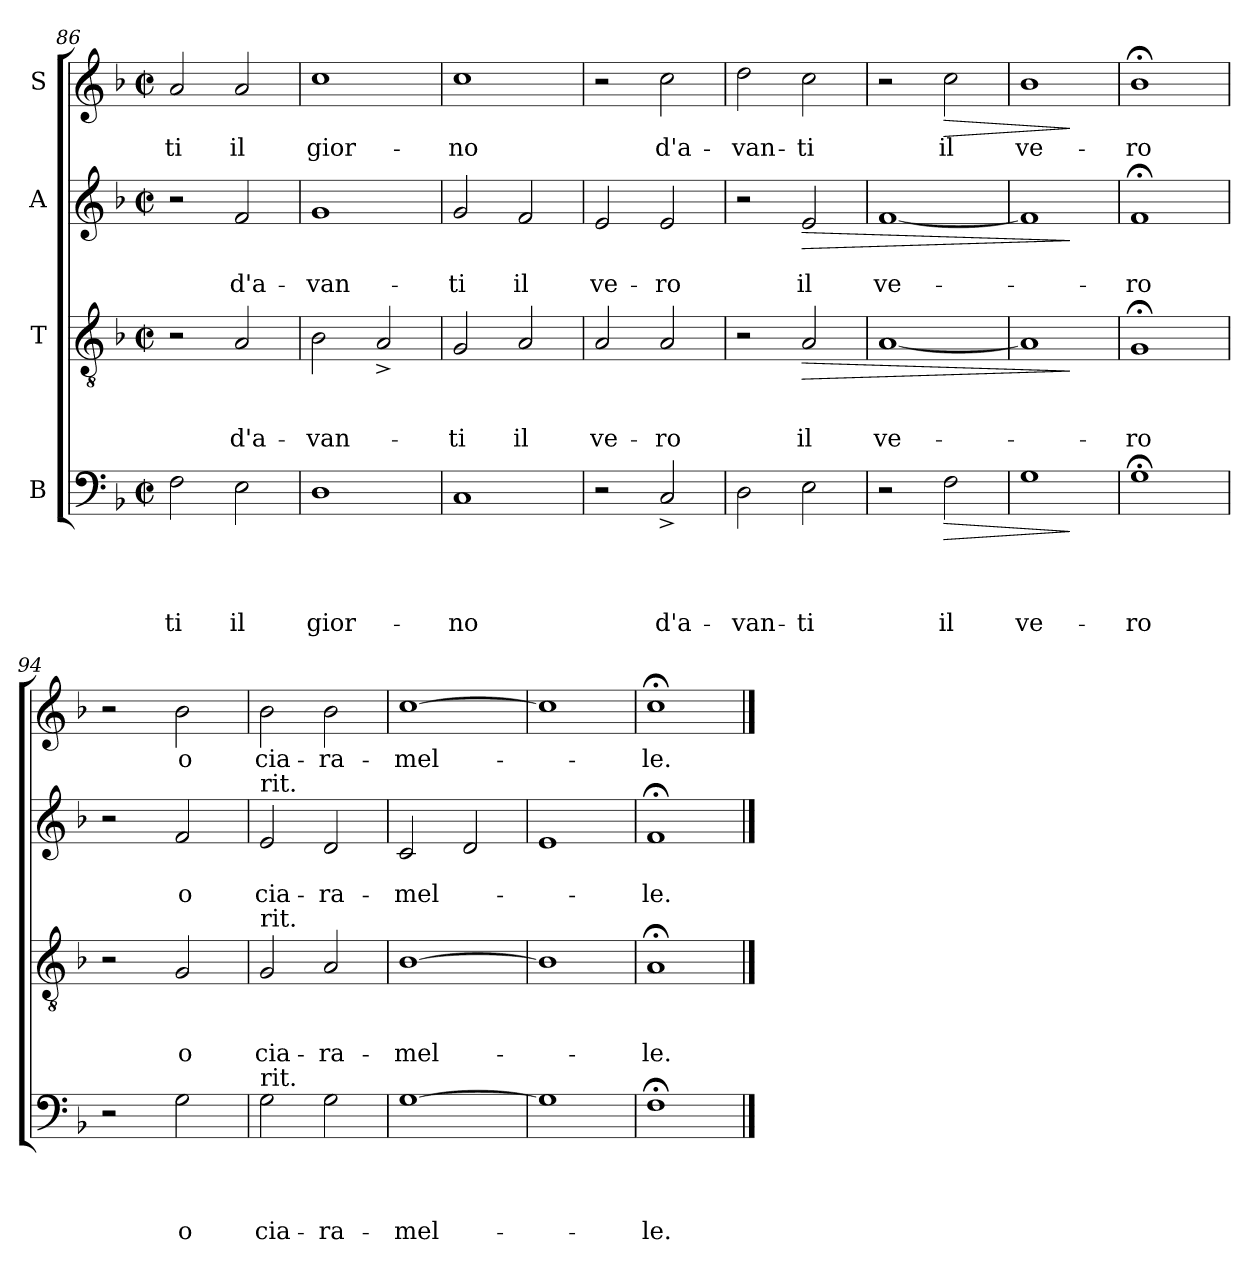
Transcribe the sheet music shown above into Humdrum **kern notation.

**kern	**text	**text	**text	**text	**dynam	**kern	**text	**text	**text	**dynam	**kern	**text	**text	**dynam	**kern	**text	**dynam
*part4	*part4	*part4	*part4	*part4	*part4	*part3	*part3	*part3	*part3	*part3	*part2	*part2	*part2	*part2	*part1	*part1	*part1
*staff4	*staff4	*staff4	*staff4	*staff4	*staff4	*staff3	*staff3	*staff3	*staff3	*staff3	*staff2	*staff2	*staff2	*staff2	*staff1	*staff1	*staff1
*I"B	*	*	*	*	*	*I"T	*	*	*	*	*I"A	*	*	*	*I"S	*	*
*clefF4	*	*	*	*	*	*clefGv2	*	*	*	*	*clefG2	*	*	*	*clefG2	*	*
*k[b-]	*	*	*	*	*	*k[b-]	*	*	*	*	*k[b-]	*	*	*	*k[b-]	*	*
*F:	*	*	*	*	*	*F:	*	*	*	*	*F:	*	*	*	*F:	*	*
*M2/2	*	*	*	*	*	*M2/2	*	*	*	*	*M2/2	*	*	*	*M2/2	*	*
*met(c|)	*	*	*	*	*	*met(c|)	*	*	*	*	*met(c|)	*	*	*	*met(c|)	*	*
=86	=86	=86	=86	=86	=86	=86	=86	=86	=86	=86	=86	=86	=86	=86	=86	=86	=86
!	!	!	!	!LO:LY:b	!	!	!	!	!	!	!	!	!	!	!	!LO:LY:b	!
2F\	.	.	.	-ti	.	2r	.	.	.	.	2r	.	.	.	2a/	-ti	.
!	!	!	!	!LO:LY:b	!	!	!	!	!LO:LY:b	!	!	!	!LO:LY:b	!	!	!LO:LY:b	!
2E\	.	.	.	il	.	2A/	.	.	d'a-	.	2f/	.	d'a-	.	2a/	il	.
!!LO:LB:g=z
=87	=87	=87	=87	=87	=87	=87	=87	=87	=87	=87	=87	=87	=87	=87	=87	=87	=87
!	!	!	!	!LO:LY:b	!	!	!	!	!LO:LY:b	!	!	!	!LO:LY:b	!	!	!LO:LY:b	!
1D	.	.	.	gior-	.	2B-\	.	.	-van-	.	1g	.	-van-	.	1cc	gior-	.
.	.	.	.	.	.	2A^</	.	.	.	.	.	.	.	.	.	.	.
=88	=88	=88	=88	=88	=88	=88	=88	=88	=88	=88	=88	=88	=88	=88	=88	=88	=88
!	!	!	!	!LO:LY:b	!	!	!	!	!LO:LY:b	!	!	!	!LO:LY:b	!	!	!LO:LY:b	!
1C	.	.	.	-no	.	2G/	.	.	-ti	.	2g/	.	-ti	.	1cc	-no	.
!	!	!	!	!	!	!	!	!	!LO:LY:b	!	!	!	!LO:LY:b	!	!	!	!
.	.	.	.	.	.	2A/	.	.	il	.	2f/	.	il	.	.	.	.
=89	=89	=89	=89	=89	=89	=89	=89	=89	=89	=89	=89	=89	=89	=89	=89	=89	=89
!	!	!	!	!	!	!	!	!	!LO:LY:b	!	!	!	!LO:LY:b	!	!	!	!
2r	.	.	.	.	.	2A/	.	.	ve-	.	2e/	.	ve-	.	2r	.	.
!	!	!	!	!LO:LY:b	!	!	!	!	!LO:LY:b	!	!	!	!LO:LY:b	!	!	!LO:LY:b	!
2C^</	.	.	.	d'a-	.	2A/	.	.	-ro	.	2e/	.	-ro	.	2cc\	d'a-	.
=90	=90	=90	=90	=90	=90	=90	=90	=90	=90	=90	=90	=90	=90	=90	=90	=90	=90
!	!	!	!	!LO:LY:b	!	!	!	!	!	!	!	!	!	!	!	!LO:LY:b	!
2D\	.	.	.	-van-	.	2r	.	.	.	.	2r	.	.	.	2dd\	-van-	.
!	!	!	!	!LO:LY:b	!	!	!	!	!LO:LY:b	!LO:HP:b	!	!	!LO:LY:b	!LO:HP:b	!	!LO:LY:b	!
2E\	.	.	.	-ti	.	2A/	.	.	il	>	2e/	.	il	>	2cc\	-ti	.
=91	=91	=91	=91	=91	=91	=91	=91	=91	=91	=91	=91	=91	=91	=91	=91	=91	=91
!	!	!	!	!	!	!	!	!	!LO:LY:b	!	!	!	!LO:LY:b	!	!	!	!
2r	.	.	.	.	.	[<1A	.	.	ve-	.	[<1f	.	ve-	.	2r	.	.
!	!	!	!	!LO:LY:b	!LO:HP:b	!	!	!	!	!	!	!	!	!	!	!LO:LY:b	!LO:HP:b
2F\	.	.	.	il	>	.	.	.	.	.	.	.	.	.	2cc\	il	>
=92	=92	=92	=92	=92	=92	=92	=92	=92	=92	=92	=92	=92	=92	=92	=92	=92	=92
!	!	!	!	!LO:LY:b	!	!	!	!	!	!	!	!	!	!	!	!LO:LY:b	!
1G	.	.	.	ve-	.	1A]	.	.	.	.	1f]	.	.	.	1b-	ve-	.
.	.	.	.	.	]	.	.	.	.	]	.	.	.	]	.	.	]
=93	=93	=93	=93	=93	=93	=93	=93	=93	=93	=93	=93	=93	=93	=93	=93	=93	=93
!	!	!	!	!LO:LY:b	!	!	!	!	!LO:LY:b	!	!	!	!LO:LY:b	!	!	!LO:LY:b	!
1G;<	.	.	.	-ro	.	1G;	.	.	-ro	.	1f;	.	-ro	.	1b-;<	-ro	.
=94	=94	=94	=94	=94	=94	=94	=94	=94	=94	=94	=94	=94	=94	=94	=94	=94	=94
*	*	*	*	*	*	*	*	*	*	*	*	*	*	*	*^	*	*
2r	.	.	.	.	.	2r	.	.	.	.	2r	.	.	.	2r	4...ryy	.	.
.	.	.	.	.	.	.	.	.	.	.	.	.	.	.	.	2ryy	.	.
!	!	!	!	!LO:LY:b	!	!	!	!	!LO:LY:b	!	!	!	!LO:LY:b	!	!	!	!LO:LY:b	!
2G\	.	.	.	o	.	2G/	.	.	o	.	2f/	.	o	.	2b-\	.	o	.
.	.	.	.	.	.	.	.	.	.	.	.	.	.	.	.	32ryy	.	.
=95	=95	=95	=95	=95	=95	=95	=95	=95	=95	=95	=95	=95	=95	=95	=95	=95	=95	=95
!	!	!	!	!	!	!	!	!	!	!	!	!	!	!	!LO:TX:a:t=rit.	!	!	!
!	!	!	!	!	!	!	!	!	!	!	!LO:TX:a:t=rit.	!	!	!	!	!	!	!
!	!	!	!	!	!	!LO:TX:a:t=rit.	!	!	!	!	!	!	!	!	!	!	!	!
!LO:TX:a:t=rit.	!	!	!	!	!	!	!	!	!	!	!	!	!	!	!	!	!	!
!	!	!	!	!LO:LY:b	!	!	!	!	!LO:LY:b	!	!	!	!LO:LY:b	!	!	!	!LO:LY:b	!
*	*	*	*	*	*	*	*	*	*	*	*	*	*	*	*v	*v	*	*
2G\	.	.	.	cia-	.	2G/	.	.	cia-	.	2e/	.	cia-	.	2b-\	cia-	.
!	!	!	!	!LO:LY:b	!	!	!	!	!LO:LY:b	!	!	!	!LO:LY:b	!	!	!LO:LY:b	!
2G\	.	.	.	-ra-	.	2A/	.	.	-ra-	.	2d/	.	-ra-	.	2b-\	-ra-	.
=96	=96	=96	=96	=96	=96	=96	=96	=96	=96	=96	=96	=96	=96	=96	=96	=96	=96
!	!	!	!	!LO:LY:b	!	!	!	!	!LO:LY:b	!	!	!	!LO:LY:b	!	!	!LO:LY:b	!
[>1G	.	.	.	-mel-	.	[>1B-	.	.	-mel-	.	2c/	.	-mel-	.	[>1cc	-mel-	.
.	.	.	.	.	.	.	.	.	.	.	2d/	.	.	.	.	.	.
=97	=97	=97	=97	=97	=97	=97	=97	=97	=97	=97	=97	=97	=97	=97	=97	=97	=97
1G]	.	.	.	.	.	1B-]	.	.	.	.	1e	.	.	.	1cc]	.	.
=98	=98	=98	=98	=98	=98	=98	=98	=98	=98	=98	=98	=98	=98	=98	=98	=98	=98
!	!	!	!	!LO:LY:b	!	!	!	!	!LO:LY:b	!	!	!	!LO:LY:b	!	!	!LO:LY:b	!
1F;<	.	.	.	-le.	.	1A;	.	.	-le.	.	1f;	.	-le.	.	1cc;<	-le.	.
==	==	==	==	==	==	==	==	==	==	==	==	==	==	==	==	==	==
*-	*-	*-	*-	*-	*-	*-	*-	*-	*-	*-	*-	*-	*-	*-	*-	*-	*-
